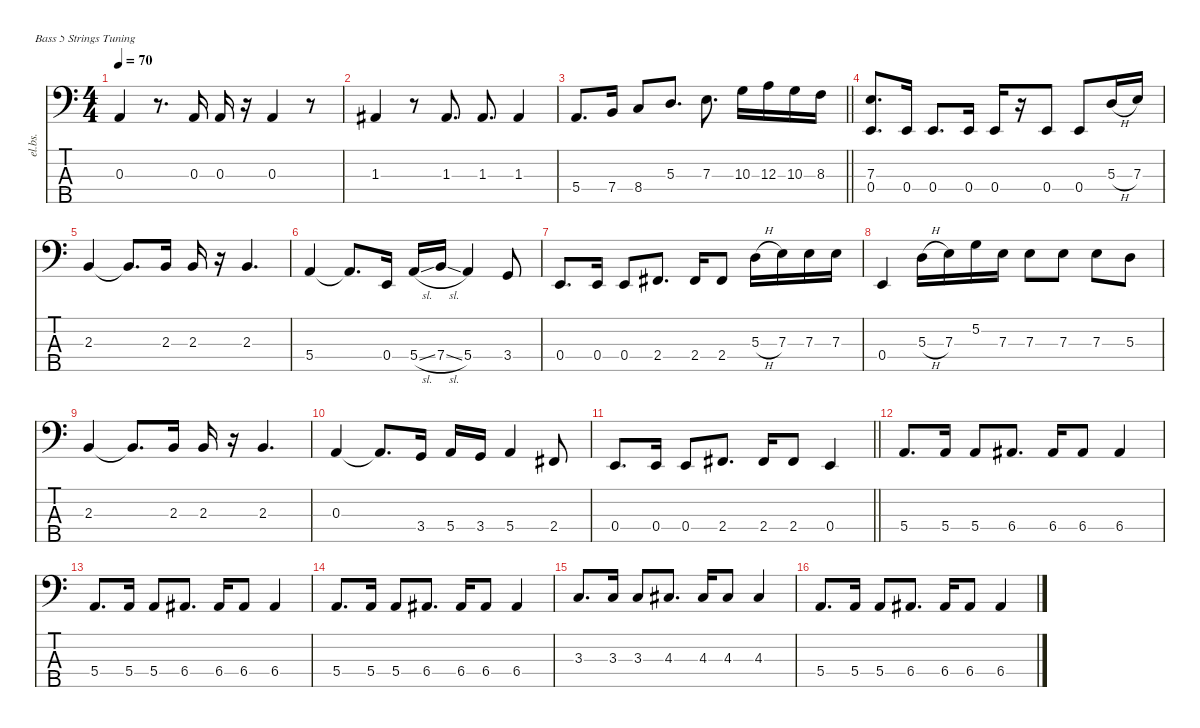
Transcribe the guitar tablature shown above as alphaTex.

\defaultSystemsLayout 4
\hideDynamics
\bracketExtendMode nobrackets
\otherSystemsTrackNameOrientation horizontal
\track ("Bass" "el.bs.") {defaultSystemsLayout 8 instrument electricbassfinger}
\staff {score tabs}
\tuning (G2 D2 A1 E1 B0)
\ts (4 4)
\tempo 70
\clef f4
\ks c
0.3.4{dy f beam Up} r.8{d beam Up} 0.3.16{beam Up} 0.3.16{beam Up} r.16{beam Up} 0.3.4{beam Up} r.8{beam Up} |
1.3{acc #}.4{beam Up} r.8{beam Up} 1.3{acc #}.8{d beam Up} 1.3{acc #}.8{d beam Up} 1.3{acc #}.4{beam Up} |
\barLineRight lightlight
5.4.8{d beam Up} 7.4.16{beam Up} 8.4.8{beam Up} 5.3.8{d beam Up} 7.3.8{d beam Down} 10.3.16{beam Down} 12.3.16{beam Down} 10.3.16{beam Down} 8.3.16{beam Down} |
(7.3 0.4).8{d beam Up} 0.4.16{beam Up} 0.4.8{d beam Up} 0.4.16{beam Up} 0.4.16{beam Up} r.16{beam Up} 0.4.8{beam Up} 0.4.8{beam Up} 5.3{h}.16{beam Up} 7.3.16{beam Up} |
2.3.4{beam Up} 2.3{t}.8{d beam Up} 2.3.16{beam Up} 2.3.16{beam Up} r.16{beam Up} 2.3.4{d beam Up} |
5.4.4{beam Up} 5.4{t}.8{d beam Up} 0.4.16{beam Up} 5.4{sl}.16{beam Up} 7.4{sl}.16{beam Up} 5.4.4{beam Up} 3.4.8{beam Up} |
0.4.8{d beam Up} 0.4.16{beam Up} 0.4.8{beam Up} 2.4{acc #}.8{d beam Up} 2.4{acc #}.16{beam Up} 2.4{acc #}.8{beam Up} 5.3{h}.16{beam Down} 7.3.16{beam Down} 7.3.16{beam Down} 7.3.16{beam Down} |
0.4.4{beam Up} 5.3{h}.16{beam Down} 7.3.16{beam Down} 5.2.16{beam Down} 7.3.16{beam Down} 7.3.8{beam Down} 7.3.8{beam Down} 7.3.8{beam Down} 5.3.8{beam Down} |
2.3.4{beam Up} 2.3{t}.8{d beam Up} 2.3.16{beam Up} 2.3.16{beam Up} r.16{beam Up} 2.3.4{d beam Up} |
0.3.4{beam Up} 0.3{t}.8{d beam Up} 3.4.16{beam Up} 5.4.16{beam Up} 3.4.16{beam Up} 5.4.4{beam Up} 2.4{acc #}.8{beam Up} |
\barLineRight lightlight
0.4.8{d beam Up} 0.4.16{beam Up} 0.4.8{beam Up} 2.4{acc #}.8{d beam Up} 2.4{acc #}.16{beam Up} 2.4{acc #}.8{beam Up} 0.4.4{beam Up} |
5.4.8{d beam Up} 5.4.16{beam Up} 5.4.8{beam Up} 6.4{acc #}.8{d beam Up} 6.4{acc #}.16{beam Up} 6.4{acc #}.8{beam Up} 6.4{acc #}.4{beam Up} |
5.4.8{d beam Up} 5.4.16{beam Up} 5.4.8{beam Up} 6.4{acc #}.8{d beam Up} 6.4{acc #}.16{beam Up} 6.4{acc #}.8{beam Up} 6.4{acc #}.4{beam Up} |
5.4.8{d beam Up} 5.4.16{beam Up} 5.4.8{beam Up} 6.4{acc #}.8{d beam Up} 6.4{acc #}.16{beam Up} 6.4{acc #}.8{beam Up} 6.4{acc #}.4{beam Up} |
3.3.8{d beam Up} 3.3.16{beam Up} 3.3.8{beam Up} 4.3{acc #}.8{d beam Up} 4.3{acc #}.16{beam Up} 4.3{acc #}.8{beam Up} 4.3{acc #}.4{beam Up} |
5.4.8{d beam Up} 5.4.16{beam Up} 5.4.8{beam Up} 6.4{acc #}.8{d beam Up} 6.4{acc #}.16{beam Up} 6.4{acc #}.8{beam Up} 6.4{acc #}.4{beam Up}
